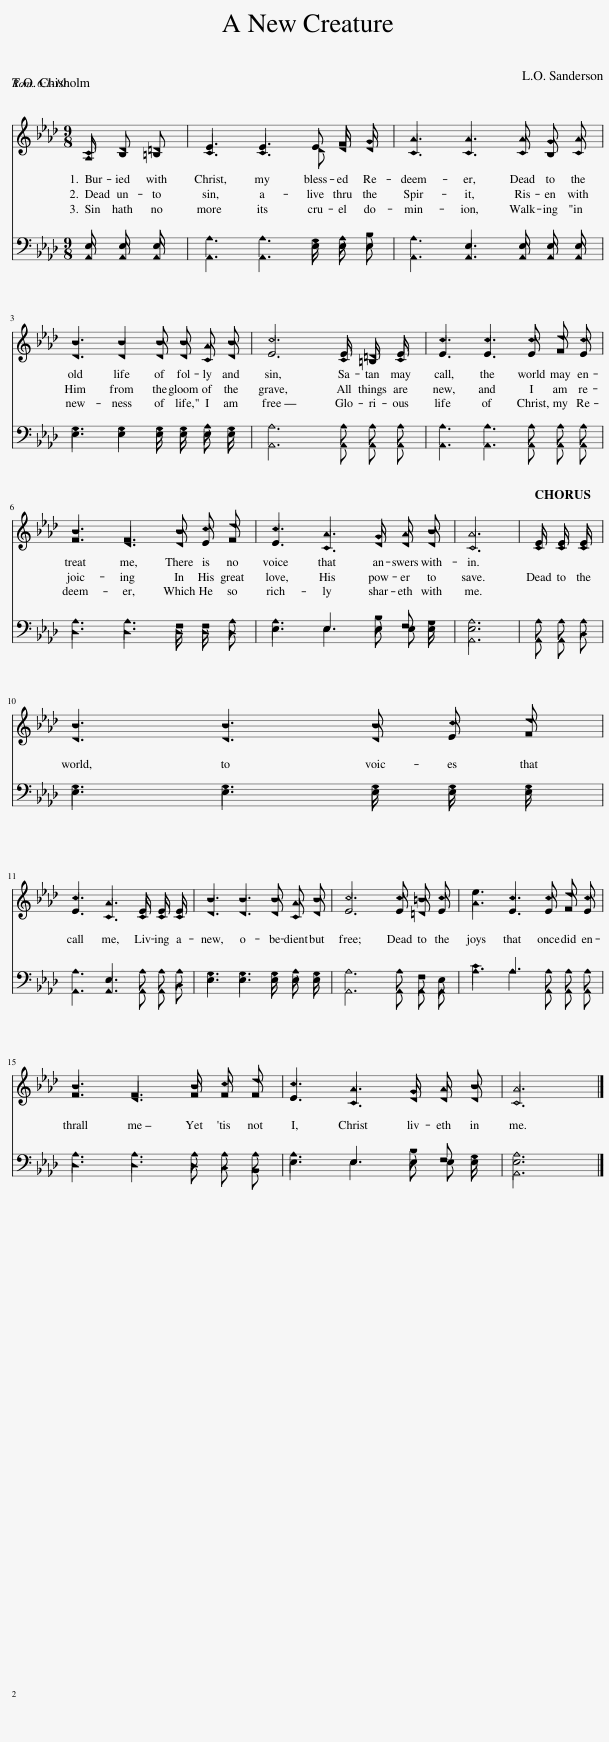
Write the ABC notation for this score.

X:1
%%score { ( 1 2 ) | ( 3 4 ) }
L:1/8
M:9/8
I:linebreak $
K:Ab
U:s=!stemless!
V:1 treble
V:2 treble
V:3 bass
V:4 bass
V:1
 C D =D | E3 E3 E F G | A3 A3 A G A |$ B3 B2 B B A B | c6 E =D E | %5
 c3 c3 c d c |$ B3 F3 B c d | c3 A3 G A B | A6 | E E E |$ %10
 B3 B3 B c d |$ c3 A3 E E E | B3 B3 B A B | c6 c =B c | e3 c3 c d c |$ %15
 B3 F3 B c d | c3 A3 G A B | A6 |] %18
V:2
 A, sB, s=B, | C3 C3 D D D | C3 C3 C B, C |$ D3 D2 D D C D | E6 C =B, C | %5
 E3 E3 E F E |$ F3 D3 D E F | E3 C3 D D D | C6 | C C C |$ %10
 D3 D3 D E F |$ E3 C3 C C C | D3 D3 D C D | E6 E =D E | A3 E3 E F E |$ %15
 F3 D3 F F F | E3 C3 D D D | C6 |] %18
V:3
 E, E, E, | A,3 A,3 G, A, B, | A,3 E,3 E, E, E, |$ G,3 G,2 G, G, A, G, | A,6 A, A, A, | %5
 A,3 A,3 A, A, A, |$ A,3 A,3 F, F, A, | A,3 E,3 B, F, G, | [E,A,]6 | A, A, A, |$ %10
 G,3 G,3 G, G, G, |$ A,3 E,3 A, A, A, | G,3 G,3 G, A, G, | A,6 A, F, E, | C3 A,3 A, A, A, |$ %15
 A,3 A,3 A, A, A, | A,3 E,3 B, F, G, | [E,A,]6 |] %18
V:4
 A,, A,, A,, | A,,3 A,,3 E, E, E, | A,,3 A,,3 A,, A,, A,, |$ E,3 E,2 E, E, E, E, | A,,6 A,, A,, A,, | %5
 A,,3 A,,3 A,, A,, A,, |$ D,3 D,3 D, D, D, | E,3 E,3 E, E, E, | A,,6 | A,, A,, C, |$ %10
 E,3 E,3 E, E, E, |$ A,,3 A,,3 A,, A,, C, | E,3 E,3 E, E, E, | A,,6 A,, A,, A,, | A,3 A,3 A,, A,, A,, |$ %15
 D,3 D,3 D, C, B,, | E,3 E,3 E, E, E, | A,,6 |] %18
